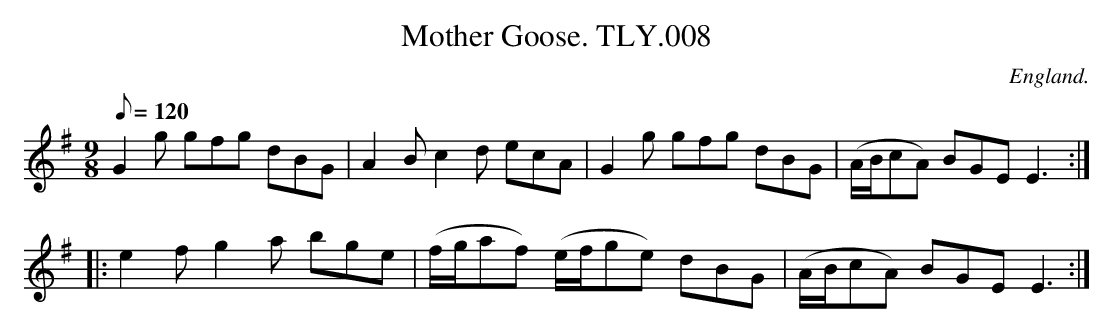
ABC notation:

X:1
T:Mother Goose. TLY.008
M:9/8
L:1/8
Q:120
O:England.
K:G
G2 g gfg dBG|A2B c2d ecA|G2g gfg dBG|( A/2B/2cA) BGE E3:|!
|:e2f g2a bge|(f/2g/2af) (e/2f/2ge) dBG| (A/2B/2cA) BGE E3:|
